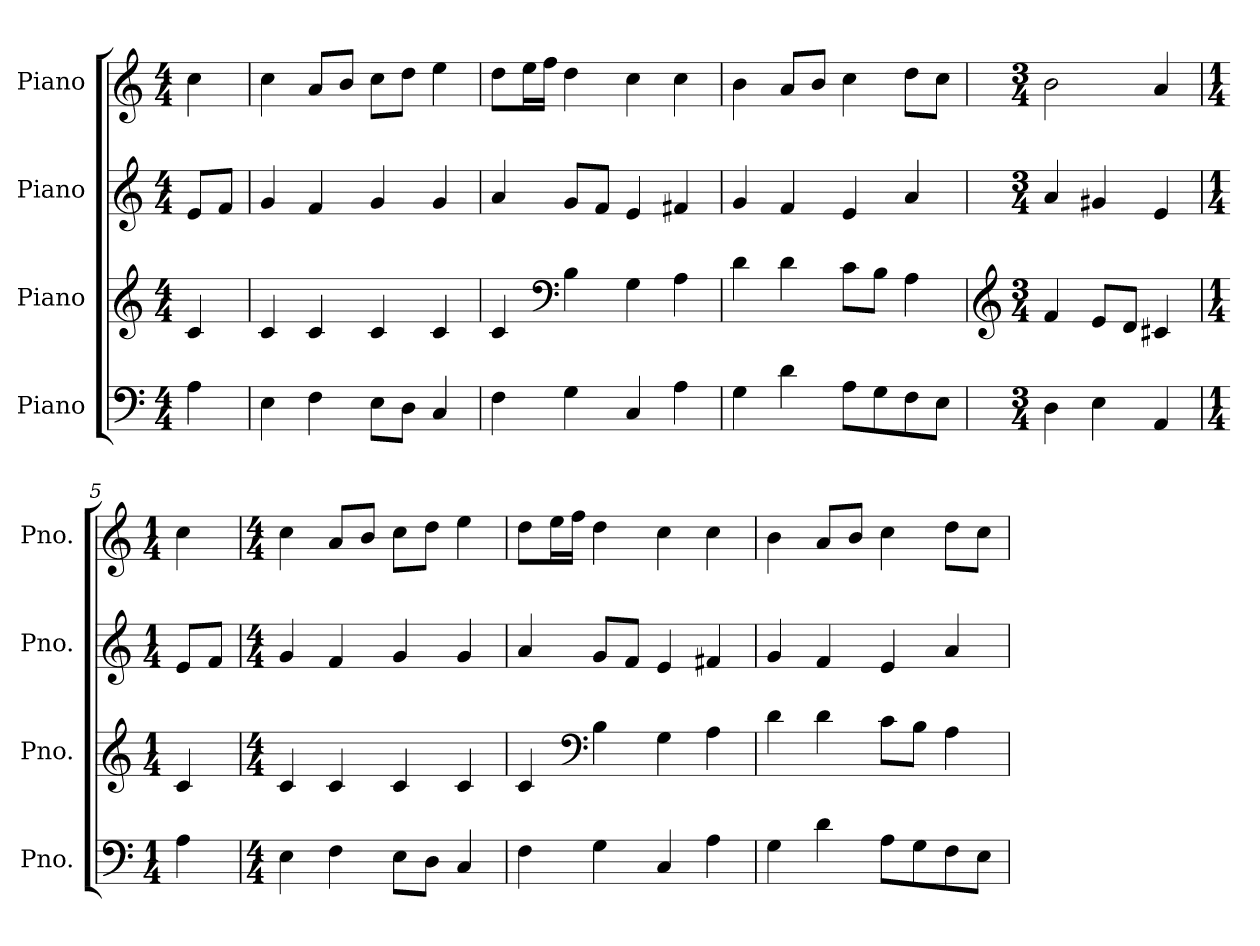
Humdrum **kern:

**kern	**kern	**kern	**kern
*part4	*part3	*part2	*part1
*staff4	*staff3	*staff2	*staff1
*I"Piano	*I"Piano	*I"Piano	*I"Piano
*I'Pno.	*I'Pno.	*I'Pno.	*I'Pno.
*clefF4	*clefG2	*clefG2	*clefG2
*k[]	*k[]	*k[]	*k[]
*M4/4	*M4/4	*M4/4	*M4/4
*MM120	*MM120	*MM120	*MM120
=	=	=	=
4A\	4c/	8e/L	4cc\
.	.	8f/J	.
=1	=1	=1	=1
4E\	4c/	4g/	4cc\
4F\	4c/	4f/	8a/L
.	.	.	8b/J
8E\L	4c/	4g/	8cc\L
8D\J	.	.	8dd\J
4C/	4c/	4g/	4ee\
=2	=2	=2	=2
4F\	4c/	4a/	8dd\L
.	.	.	16ee\L
.	.	.	16ff\JJ
*	*clefF4	*	*
4G\	4B\	8g/L	4dd\
.	.	8f/J	.
4C/	4G\	4e/	4cc\
4A\	4A\	4f#X/	4cc\
=3	=3	=3	=3
4G\	4d\	4g/	4b\
4d\	4d\	4f/	8a/L
.	.	.	8b/J
8A\L	8c\L	4e/	4cc\
8G\	8B\J	.	.
8F\	4A\	4a/	8dd\L
8E\J	.	.	8cc\J
=4	=4	=4	=4
*	*clefG2	*	*
*M3/4	*M3/4	*M3/4	*M3/4
4D\	4f/	4a/	2b\
4E\	8e/L	4g#X/	.
.	8d/J	.	.
4AA/	4c#X/	4e/	4a/
=5	=5	=5	=5
*M1/4	*M1/4	*M1/4	*M1/4
4A\	4c/	8e/L	4cc\
.	.	8f/J	.
!!LO:LB:g=z
=6	=6	=6	=6
*M4/4	*M4/4	*M4/4	*M4/4
4E\	4c/	4g/	4cc\
4F\	4c/	4f/	8a/L
.	.	.	8b/J
8E\L	4c/	4g/	8cc\L
8D\J	.	.	8dd\J
4C/	4c/	4g/	4ee\
=7	=7	=7	=7
4F\	4c/	4a/	8dd\L
.	.	.	16ee\L
.	.	.	16ff\JJ
*	*clefF4	*	*
4G\	4B\	8g/L	4dd\
.	.	8f/J	.
4C/	4G\	4e/	4cc\
4A\	4A\	4f#X/	4cc\
=8	=8	=8	=8
4G\	4d\	4g/	4b\
4d\	4d\	4f/	8a/L
.	.	.	8b/J
8A\L	8c\L	4e/	4cc\
8G\	8B\J	.	.
8F\	4A\	4a/	8dd\L
8E\J	.	.	8cc\J
=	=	=	=
*-	*-	*-	*-
